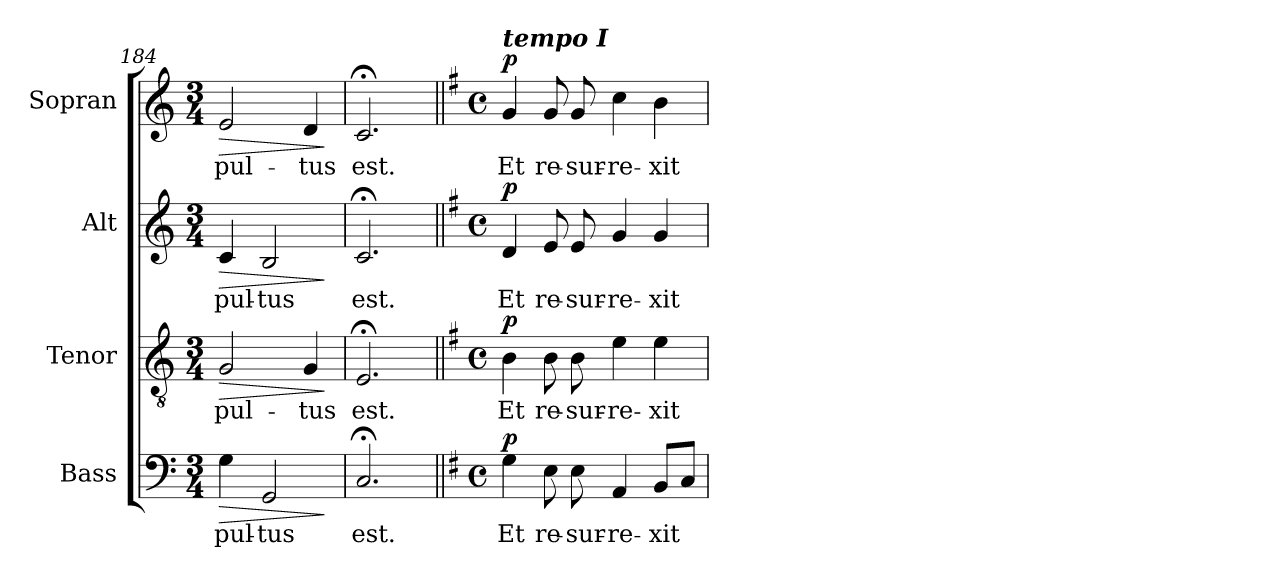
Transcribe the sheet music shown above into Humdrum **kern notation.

**kern	**text	**dynam	**kern	**text	**dynam	**kern	**text	**dynam	**kern	**text	**dynam
*part4	*part4	*part4	*part3	*part3	*part3	*part2	*part2	*part2	*part1	*part1	*part1
*staff4	*staff4	*staff4	*staff3	*staff3	*staff3	*staff2	*staff2	*staff2	*staff1	*staff1	*staff1
*I"Bass	*	*	*I"Tenor	*	*	*I"Alt	*	*	*I"Sopran	*	*
*I'B.	*	*	*I'T.	*	*	*I'A.	*	*	*I'S.	*	*
*clefF4	*	*	*clefGv2	*	*	*clefG2	*	*	*clefG2	*	*
*k[]	*	*	*k[]	*	*	*k[]	*	*	*k[]	*	*
*C:	*	*	*C:	*	*	*C:	*	*	*C:	*	*
*M3/4	*	*	*M3/4	*	*	*M3/4	*	*	*M3/4	*	*
=184	=184	=184	=184	=184	=184	=184	=184	=184	=184	=184	=184
!	!LO:LY:b	!LO:HP:b	!	!LO:LY:b	!LO:HP:b	!	!LO:LY:b	!LO:HP:b	!	!LO:LY:b	!LO:HP:b
4G\	-pul-	>	2G/	-pul-	>	4c/	-pul-	>	2e/	-pul-	>
!	!LO:LY:b	!	!	!	!	!	!LO:LY:b	!	!	!	!
2GG/	-tus	.	.	.	.	2B/	-tus	.	.	.	.
!	!	!	!	!LO:LY:b	!	!	!	!	!	!LO:LY:b	!
.	.	.	4G/	-tus	.	.	.	.	4d/	-tus	.
.	.	]	.	.	]	.	.	]	.	.	]
=185	=185	=185	=185	=185	=185	=185	=185	=185	=185	=185	=185
!	!LO:LY:b	!	!	!LO:LY:b	!	!	!LO:LY:b	!	!	!LO:LY:b	!
2.C;</	est.	.	2.E;</	est.	.	2.c;</	est.	.	2.c;</	est.	.
=186||	=186||	=186||	=186||	=186||	=186||	=186||	=186||	=186||	=186||	=186||	=186||
*k[f#]	*	*	*k[f#]	*	*	*k[f#]	*	*	*k[f#]	*	*
*G:	*	*	*G:	*	*	*G:	*	*	*G:	*	*
*M4/4	*	*	*M4/4	*	*	*M4/4	*	*	*M4/4	*	*
*met(c)	*	*	*met(c)	*	*	*met(c)	*	*	*met(c)	*	*
!	!	!	!	!	!	!	!	!	!LO:TX:a:Bi:t=tempo I	!	!
!	!LO:LY:b	!LO:DY:a	!	!LO:LY:b	!LO:DY:a	!	!LO:LY:b	!LO:DY:a	!	!LO:LY:b	!LO:DY:a
4G\	Et	p	4B\	Et	p	4d/	Et	p	4g/	Et	p
!	!LO:LY:b	!	!	!LO:LY:b	!	!	!LO:LY:b	!	!	!LO:LY:b	!
8E\	re-	.	8B\	re-	.	8e/	re-	.	8g/	re-	.
!	!LO:LY:b	!	!	!LO:LY:b	!	!	!LO:LY:b	!	!	!LO:LY:b	!
8E\	-sur-	.	8B\	-sur-	.	8e/	-sur-	.	8g/	-sur-	.
!	!LO:LY:b	!	!	!LO:LY:b	!	!	!LO:LY:b	!	!	!LO:LY:b	!
4AA/	-re-	.	4e\	-re-	.	4g/	-re-	.	4cc\	-re-	.
!	!LO:LY:b	!	!	!LO:LY:b	!	!	!LO:LY:b	!	!	!LO:LY:b	!
8BB/L	-xit	.	4e\	-xit	.	4g/	-xit	.	4b\	-xit	.
8C/J	.	.	.	.	.	.	.	.	.	.	.
=	=	=	=	=	=	=	=	=	=	=	=
*-	*-	*-	*-	*-	*-	*-	*-	*-	*-	*-	*-
